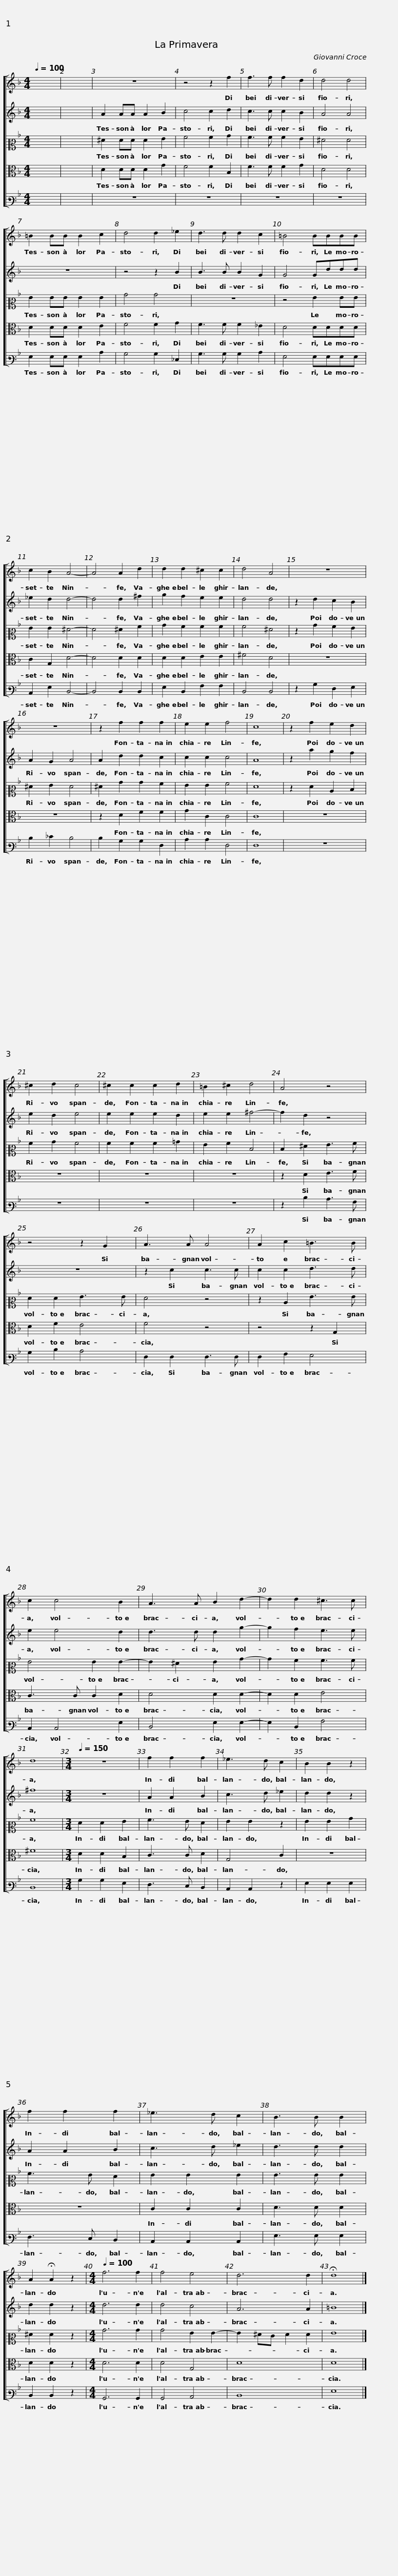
X:1
%%score [ 1 2 3 4 5 ]
L:1/8
Q:1/4=100
M:4/4
I:linebreak $
K:F
V:1 treble
V:2 treble
V:3 alto2
V:4 alto
V:5 bass3
V:1
 x8 | x8 | z8 | z4 z2 f2 | f3 f f2 d2 | %5
 d4 d4 | =B2 BB B2 c2 | d4 d2 _e2 |$ d3 d d2 c2 | =B4 BBBB | %10
 c2 B2 A4- | A4 A2 d2 | d2 d2 ^c2 c2 | d4 A4 | z8 |$ %15
 z8 | z2 f2 f2 f2 | e2 e2 f4 | c8 | z2 f2 e2 d2 | %20
 ^c2 d2 c4 | ^c2 c2 c2 d2 | =B2 ^c2 d4 |$ A4 z4 | z4 z2 G2 | %25
 A3 A A4 | A2 c2 =B3 B | c2 c4 B2 | A3 A B2 d2- |$ d2 d2 ^c3 c | %30
 d8 |[M:3/4][Q:1/4=150] z6 | f2 f2 f2 | _e3 d c2 | B2 B2 z2 | %35
 f2 f2 f2 |$ _e3 d c2 | B3 B B2 | A2 !fermata!A2 z2 |[M:4/4][Q:1/4=100] f6 f2 | %40
 f4 e4 | d6 d2 | !fermata!d8 |] %43
V:2
 x8 | x8 | A2 AA A2 B2 | c4 c2 d2 | c3 c c2 B2 | %5
 A4 A4 | z8 | z4 z2 B2 |$ B3 B B2 G2 | G4 Gddd | %10
 _e2 d2 d4- | d4 d2 ^f2 | g2 f2 e2 e2 | d4 d4 | z2 d2 c2 B2 |$ %15
 A2 G2 A4 | A2 d2 d2 c2 | c2 c2 c4 | A8 | z2 a2 g2 f2 | %20
 e2 d2 e4 | e2 e2 e2 d2 | e2 e2 ^f4- |$ f2 d2 z4 | z8 | %25
 z2 c2 c3 c | c2 c2 d3 d | e2 e4 d2 | d3 d d2 g2- |$ g2 f2 e3 e | %30
 ^f8 |[M:3/4] z6 | A2 A2 B2 | c3 d _e2 | d2 d2 z2 | %35
 A2 A2 B2 |$ c3 d _e2 | d3 d d2 | d2 d2 z2 |[M:4/4] d6 d2 | %40
 d4 c4 | A6 A2 | =B8 |] %43
V:3
 x8 | x8 | ^F2 FF F2 G2 | A4 A2 B2 | A3 A A2 G2 | %5
 ^F4 F4 | G2 GG G2 G2 | B4 B4 |$ z8 | z4 G2 GG | %10
 G2 G2 ^F4- | F4 ^F2 A2 | B2 A2 A2 A2 | A4 ^F4 | z2 B2 A2 G2 |$ %15
 ^F2 G2 F4 | ^F2 B2 B2 A2 | G2 G2 A4 | F8 | z2 F2 C2 D2 | %20
 A2 B2 A4 | A2 A2 A2 =B2 | G2 A2 D4 |$ D2 ^F2 G3 A | F2 F2 G3 G | %25
 F4 z4 | z2 C2 G3 G | G4 G2 G2- | G2 ^F2 G2 B2- |$ B2 A2 A3 A | %30
 A8 |[M:3/4] F2 F2 G2 | A3 G F2 | G2 G2 z2 | G2 G2 B2 | %35
 A3 G F2 |$ G2 G2 G2 | G3 G G2 | ^F2 F2 z2 |[M:4/4] B6 B2 | %40
 B4 G2 G2- | G2 ^FE F2 F2 | G8 |] %43
V:4
 x8 | x8 | D2 DD D2 G2 | F4 F2 B,2 | F3 F F2 G2 | %5
 D4 D4 | D2 DD D2 E2 | F4 F2 G2 |$ F3 F F2 _E2 | D4 DDDD | %10
 C2 G,2 D4- | D4 D2 D2 | D2 D2 E2 E2 | ^F4 D4 | z8 |$ %15
 z8 | z2 D2 F2 F2 | G2 C2 C4 | C8 | z8 | %20
 z8 | z8 | z8 |$ z2 D2 E3 F | D2 F2 E4 | %25
 F4 z4 | z4 z2 G,2 | C3 C C2 D2 | D4 D2 D2- |$ D2 D2 E4 | %30
 ^F8 |[M:3/4] D2 D2 B,2 | C3 C D2 | G,4 C2 | z6 | %35
 z6 |$ C2 C2 C2 | D3 D D2 | D2 D2 z2 |[M:4/4] D6 D2 | %40
 D4 G,4 | D8 | D8 |] %43
V:5
 x8 | x8 | z8 | z8 | z8 | %5
 z8 | G,2 G,G, G,2 C2 | B,4 B,2 _E,2 |$ B,3 B, B,2 C2 | G,4 G,G,G,G, | %10
 C,2 G,2 D,4- | D,4 D,2 D,2 | G,2 D,2 A,2 A,2 | D,4 D,4 | z2 B,2 F,2 G,2 |$ %15
 D2 _E2 D4 | D2 B,2 B,2 F,2 | C2 C2 F,4 | F,8 | z8 | %20
 z8 | z8 | z8 |$ z2 D2 C3 A, | B,2 D2 C4 | %25
 F,2 F,2 F,3 F, | F,2 A,2 G,4 | C,2 C,4 G,2 | D,4 G,2 G,2- |$ G,2 D,2 A,4 | %30
 D,8 |[M:3/4] B,2 B,2 G,2 | F,3 E, D,2 | C,2 C,2 z2 | G,2 G,2 G,2 | %35
 F,3 E, D,2 |$ C,2 C,2 C,2 | G,3 G, G,2 | D,2 D,2 z2 |[M:4/4] B,,6 B,,2 | %40
 B,,4 C,4 | D,8 | G,8 |] %43
